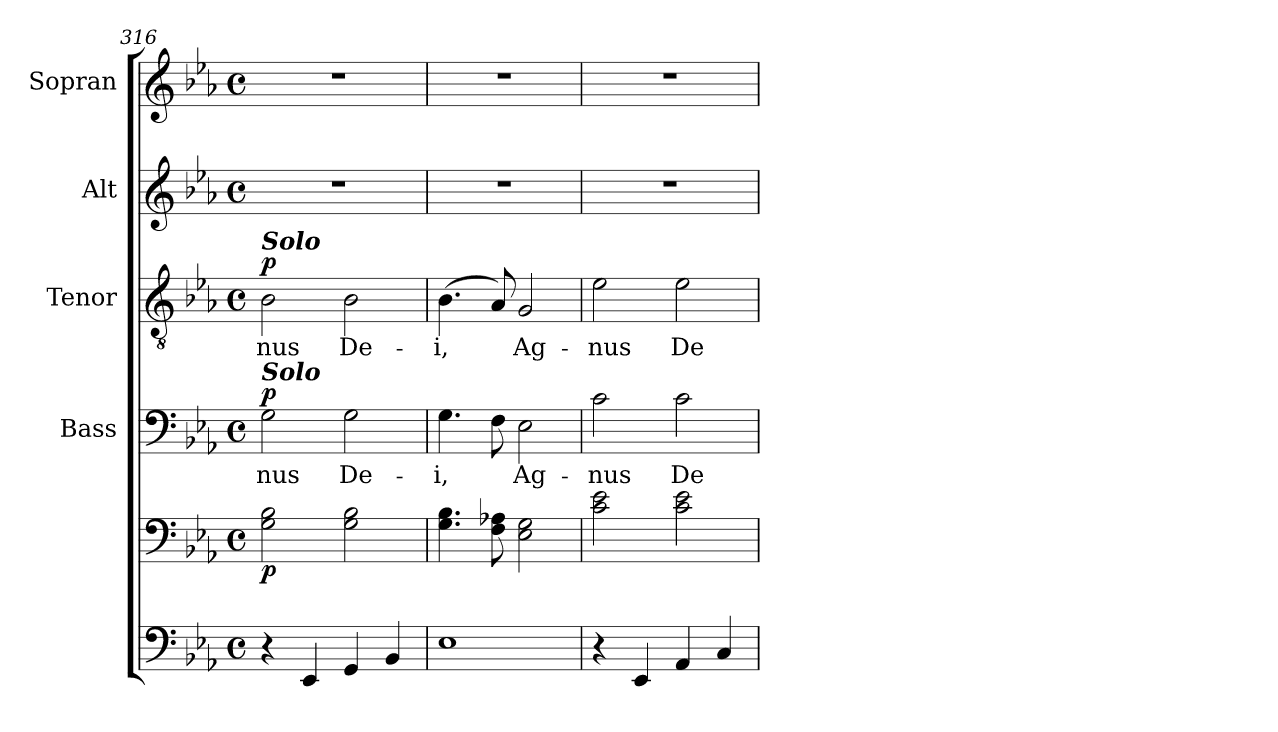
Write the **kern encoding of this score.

**kern	**kern	**dynam	**kern	**text	**dynam	**kern	**text	**dynam	**kern	**kern
*part5	*part5	*part5	*part4	*part4	*part4	*part3	*part3	*part3	*part2	*part1
*staff6	*staff5	*staff5/6	*staff4	*staff4	*staff4	*staff3	*staff3	*staff3	*staff2	*staff1
*	*	*	*I"Bass	*	*	*I"Tenor	*	*	*I"Alt	*I"Sopran
*	*	*	*I'B.	*	*	*I'T.	*	*	*I'A.	*I'S.
*clefF4	*clefF4	*	*clefF4	*	*	*clefGv2	*	*	*clefG2	*clefG2
*k[b-e-a-]	*k[b-e-a-]	*	*k[b-e-a-]	*	*	*k[b-e-a-]	*	*	*k[b-e-a-]	*k[b-e-a-]
*E-:	*E-:	*	*E-:	*	*	*E-:	*	*	*E-:	*E-:
*M4/4	*M4/4	*	*M4/4	*	*	*M4/4	*	*	*M4/4	*M4/4
*met(c)	*met(c)	*	*met(c)	*	*	*met(c)	*	*	*met(c)	*met(c)
=316	=316	=316	=316	=316	=316	=316	=316	=316	=316	=316
!	!	!	!	!	!	!LO:TX:a:Bi:t=Solo	!	!	!	!
!	!	!	!LO:TX:a:Bi:t=Solo	!	!	!	!	!	!	!
!	!	!LO:DY:b	!	!LO:LY:b	!LO:DY:a	!	!LO:LY:b	!LO:DY:a	!	!
4r	2G\ 2B-\	p	2G\	-nus	p	2B-\	-nus	p	1r	1r
4EE-/	.	.	.	.	.	.	.	.	.	.
!	!	!	!	!LO:LY:b	!	!	!LO:LY:b	!	!	!
4GG/	2G\ 2B-\	.	2G\	De-	.	2B-\	De-	.	.	.
4BB-/	.	.	.	.	.	.	.	.	.	.
=317	=317	=317	=317	=317	=317	=317	=317	=317	=317	=317
!	!	!	!	!LO:LY:b	!	!	!LO:LY:b	!	!	!
1E-	4.G\ 4.B-\	.	4.G\	-i,	.	(>4.B-\	-i,	.	1r	1r
.	8F\ 8A-X\	.	8F\	.	.	8A-/)	.	.	.	.
!	!	!	!	!LO:LY:b	!	!	!LO:LY:b	!	!	!
.	2E-\ 2G\	.	2E-\	Ag-	.	2G/	Ag-	.	.	.
=318	=318	=318	=318	=318	=318	=318	=318	=318	=318	=318
!	!	!	!	!LO:LY:b	!	!	!LO:LY:b	!	!	!
4r	2c\ 2e-\	.	2c\	-nus	.	2e-\	-nus	.	1r	1r
4EE-/	.	.	.	.	.	.	.	.	.	.
!	!	!	!	!LO:LY:b	!	!	!LO:LY:b	!	!	!
4AA-/	2c\ 2e-\	.	2c\	De-	.	2e-\	De-	.	.	.
4C/	.	.	.	.	.	.	.	.	.	.
=	=	=	=	=	=	=	=	=	=	=
*-	*-	*-	*-	*-	*-	*-	*-	*-	*-	*-
